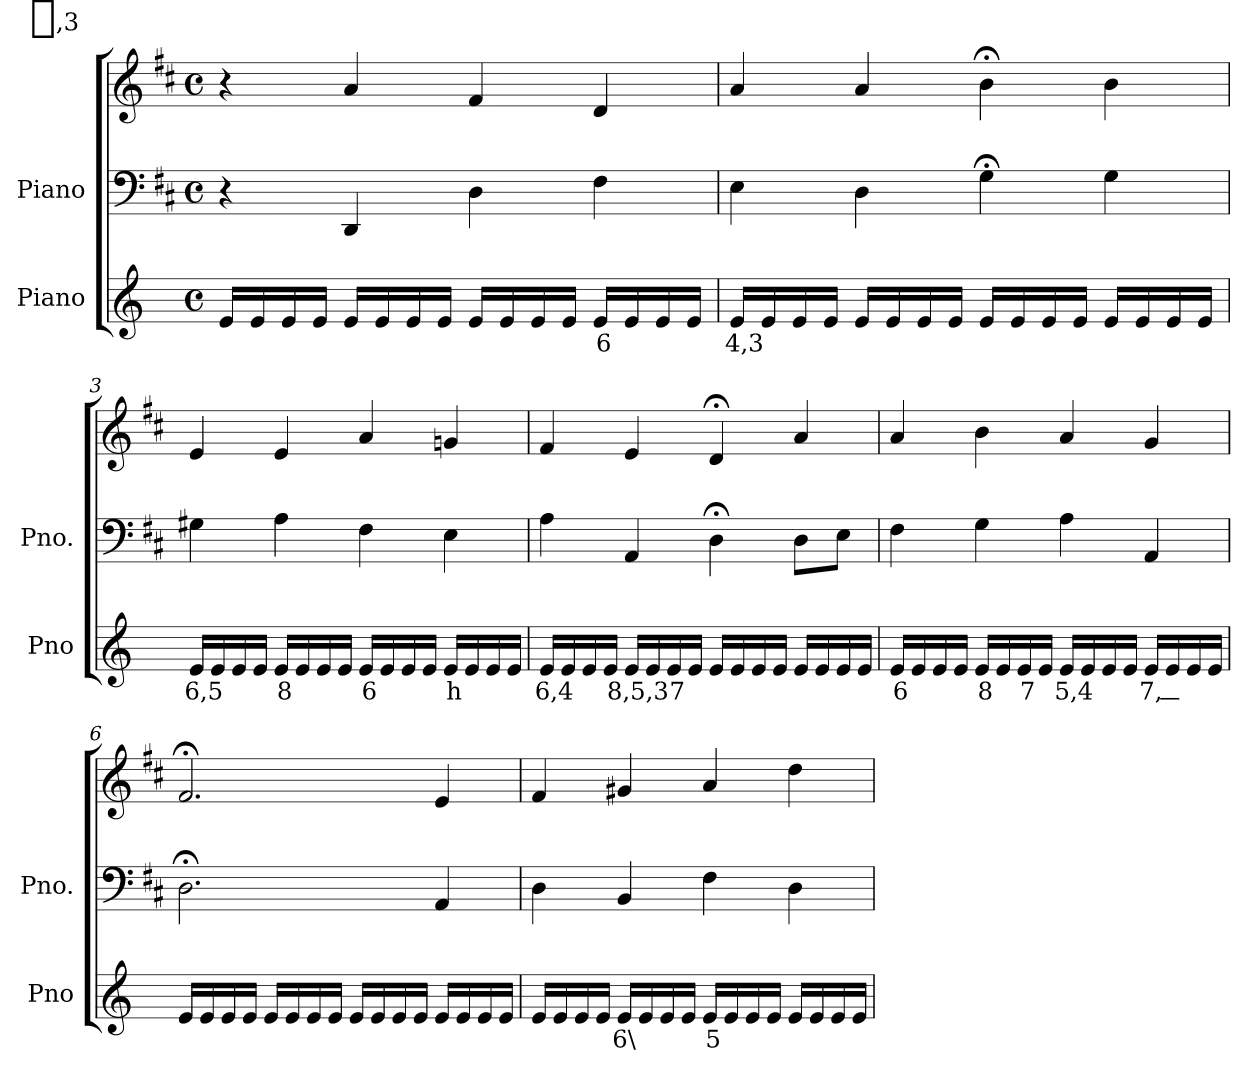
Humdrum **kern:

**kern	**text	**kern	**kern
*part2	*part2	*part1	*part1
*staff3	*staff3	*staff2	*staff1
*I"Piano	*	*I"Piano	*
*I'Pno	*	*I'Pno.	*
*clefG2	*	*clefF4	*clefG2
*k[]	*	*k[f#c#]	*k[f#c#]
*M4/4	*	*M4/4	*M4/4
*met(c)	*	*met(c)	*met(c)
=1	=1	=1	=1
16e/LL	.	4r	4r
16e/	.	.	.
16e/	.	.	.
16e/JJ	.	.	.
16e/LL	.	4DD/	4a/
16e/	.	.	.
16e/	.	.	.
16e/JJ	.	.	.
16e/LL	.	4D\	4f#/
16e/	.	.	.
16e/	.	.	.
16e/JJ	.	.	.
!	!LO:LY:b	!	!
16e/LL	6	4F#\	4d/
16e/	.	.	.
16e/	.	.	.
16e/JJ	.	.	.
=2	=2	=2	=2
!	!LO:LY:b	!	!
16e/LL	4,3	4E\	4a/
16e/	.	.	.
16e/	.	.	.
16e/JJ	.	.	.
16e/LL	.	4D\	4a/
16e/	.	.	.
16e/	.	.	.
16e/JJ	.	.	.
16e/LL	.	4G;<\	4b;<\
16e/	.	.	.
16e/	.	.	.
16e/JJ	.	.	.
16e/LL	.	4G\	4b\
16e/	.	.	.
16e/	.	.	.
16e/JJ	.	.	.
=3	=3	=3	=3
!	!LO:LY:b	!	!
16e/LL	6,5	4G#X\	4e/
16e/	.	.	.
16e/	.	.	.
16e/JJ	.	.	.
!	!LO:LY:b	!	!
16e/LL	8	4A\	4e/
16e/	.	.	.
16e/	.	.	.
16e/JJ	.	.	.
!	!LO:LY:b	!	!
16e/LL	6	4F#\	4a/
16e/	.	.	.
16e/	.	.	.
16e/JJ	.	.	.
!	!LO:LY:b	!	!
16e/LL	h	4E\	4gn/
16e/	.	.	.
16e/	.	.	.
16e/JJ	.	.	.
=4	=4	=4	=4
!	!LO:LY:b	!	!
16e/LL	6,4	4A\	4f#/
16e/	.	.	.
16e/	.	.	.
16e/JJ	.	.	.
!	!LO:LY:b	!	!
16e/LL	8,5,3	4AA/	4e/
16e/	.	.	.
!	!LO:LY:b	!	!
16e/	7	.	.
16e/JJ	.	.	.
16e/LL	.	4D;<\	4d;</
16e/	.	.	.
16e/	.	.	.
16e/JJ	.	.	.
16e/LL	.	8D\L	4a/
16e/	.	.	.
16e/	.	8E\J	.
16e/JJ	.	.	.
=5	=5	=5	=5
!	!LO:LY:b	!	!
16e/LL	6	4F#\	4a/
16e/	.	.	.
16e/	.	.	.
16e/JJ	.	.	.
!	!LO:LY:b	!	!
16e/LL	8	4G\	4b\
16e/	.	.	.
!	!LO:LY:b	!	!
16e/	7	.	.
16e/JJ	.	.	.
!	!LO:LY:b	!	!
16e/LL	5,4	4A\	4a/
16e/	.	.	.
16e/	.	.	.
16e/JJ	.	.	.
!	!LO:LY:b	!	!
16e/LL	7,_	4AA/	4g/
16e/	.	.	.
!	!LO:LY:b	!	!
16e/	_,3	.	.
16e/JJ	.	.	.
=6	=6	=6	=6
16e/LL	.	2.D;<\	2.f#;</
16e/	.	.	.
16e/	.	.	.
16e/JJ	.	.	.
16e/LL	.	.	.
16e/	.	.	.
16e/	.	.	.
16e/JJ	.	.	.
16e/LL	.	.	.
16e/	.	.	.
16e/	.	.	.
16e/JJ	.	.	.
16e/LL	.	4AA/	4e/
16e/	.	.	.
16e/	.	.	.
16e/JJ	.	.	.
=7	=7	=7	=7
16e/LL	.	4D\	4f#/
16e/	.	.	.
16e/	.	.	.
16e/JJ	.	.	.
!	!LO:LY:b	!	!
16e/LL	6\	4BB/	4g#X/
16e/	.	.	.
16e/	.	.	.
16e/JJ	.	.	.
!	!LO:LY:b	!	!
16e/LL	5	4F#\	4a/
16e/	.	.	.
16e/	.	.	.
16e/JJ	.	.	.
16e/LL	.	4D\	4dd\
16e/	.	.	.
16e/	.	.	.
16e/JJ	.	.	.
=	=	=	=
*-	*-	*-	*-
